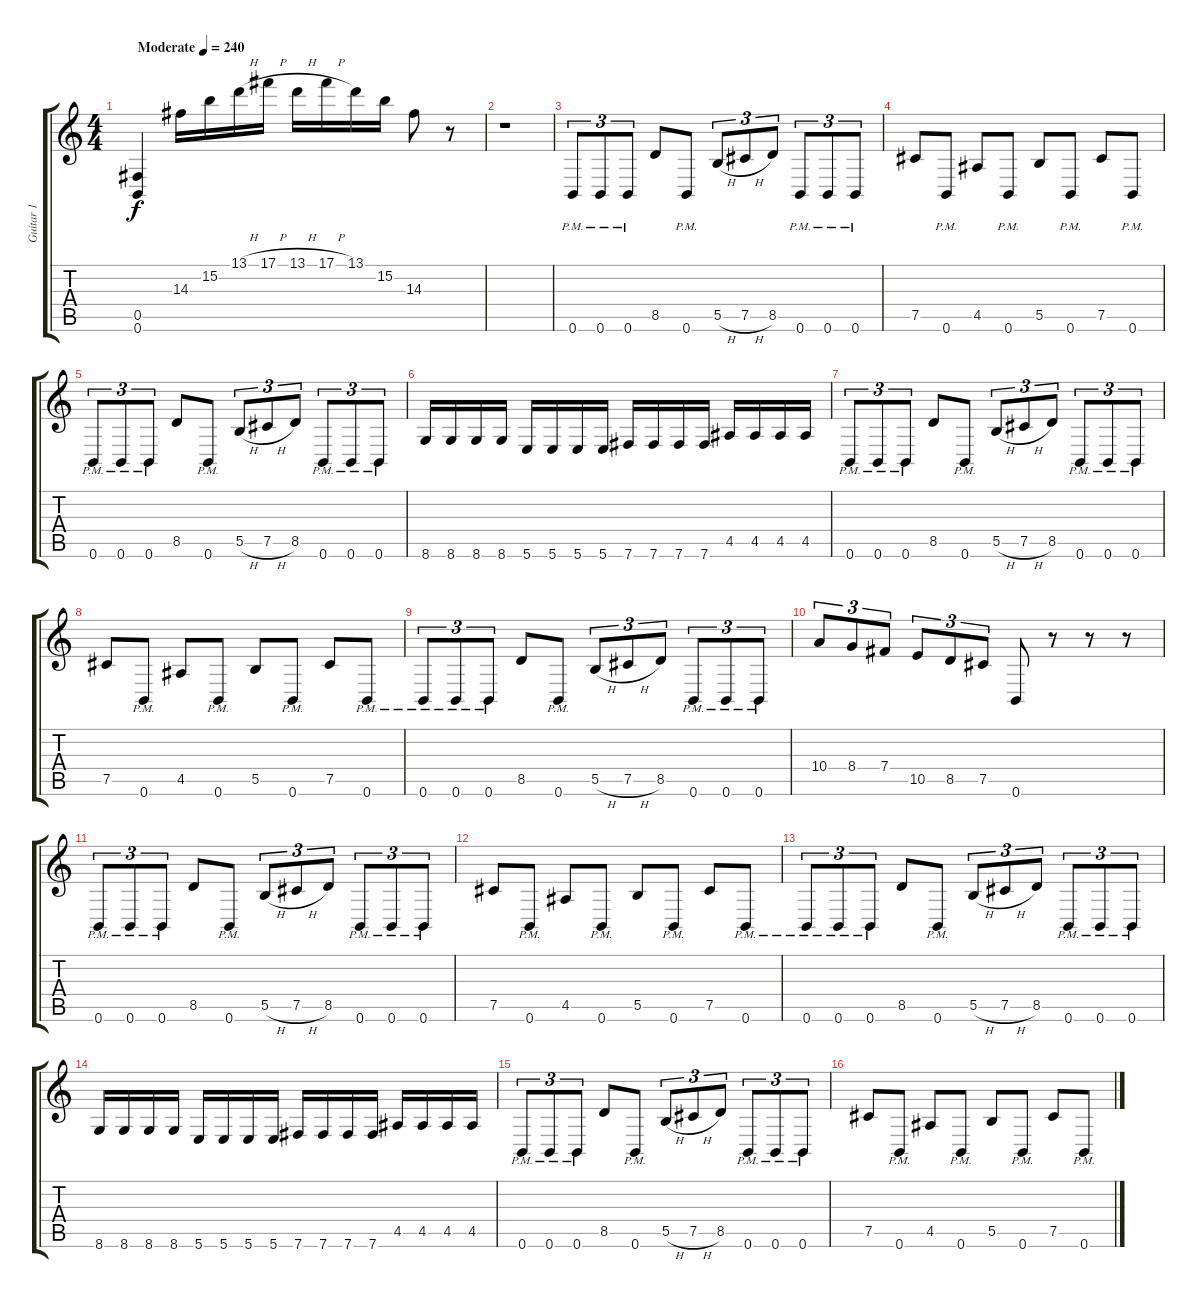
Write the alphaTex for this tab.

\track ("Guitar 1" "Guitar 1") {instrument overdrivenguitar}
\staff {score tabs}
\tuning (Db4 Ab3 E3 B2 Gb2 B1) {hide}
\ts (4 4)
\tempo (240 "Moderate")
\clef g2
\ks c
(0.5 0.6).4{dy f instrument overdrivenguitar} 14.3.16 15.2.16 13.1{h}.16 17.1{h}.16 13.1{h}.16 17.1{h}.16 13.1.16 15.2.16 14.3.8 r.8 |
r.1 |
0.6{pm}.8{tu (3 2)} 0.6{pm}.8{tu (3 2)} 0.6{pm}.8{tu (3 2)} 8.5.8 0.6{pm}.8 5.5{h}.8{tu (3 2)} 7.5{h}.8{tu (3 2)} 8.5.8{tu (3 2)} 0.6{pm}.8{tu (3 2)} 0.6{pm}.8{tu (3 2)} 0.6{pm}.8{tu (3 2)} |
7.5.8 0.6{pm}.8 4.5.8 0.6{pm}.8 5.5.8 0.6{pm}.8 7.5.8 0.6{pm}.8 |
0.6{pm}.8{tu (3 2)} 0.6{pm}.8{tu (3 2)} 0.6{pm}.8{tu (3 2)} 8.5.8 0.6{pm}.8 5.5{h}.8{tu (3 2)} 7.5{h}.8{tu (3 2)} 8.5.8{tu (3 2)} 0.6{pm}.8{tu (3 2)} 0.6{pm}.8{tu (3 2)} 0.6{pm}.8{tu (3 2)} |
8.6.16 8.6.16 8.6.16 8.6.16 5.6.16 5.6.16 5.6.16 5.6.16 7.6.16 7.6.16 7.6.16 7.6.16 4.5.16 4.5.16 4.5.16 4.5.16 |
0.6{pm}.8{tu (3 2)} 0.6{pm}.8{tu (3 2)} 0.6{pm}.8{tu (3 2)} 8.5.8 0.6{pm}.8 5.5{h}.8{tu (3 2)} 7.5{h}.8{tu (3 2)} 8.5.8{tu (3 2)} 0.6{pm}.8{tu (3 2)} 0.6{pm}.8{tu (3 2)} 0.6{pm}.8{tu (3 2)} |
7.5.8 0.6{pm}.8 4.5.8 0.6{pm}.8 5.5.8 0.6{pm}.8 7.5.8 0.6{pm}.8 |
0.6{pm}.8{tu (3 2)} 0.6{pm}.8{tu (3 2)} 0.6{pm}.8{tu (3 2)} 8.5.8 0.6{pm}.8 5.5{h}.8{tu (3 2)} 7.5{h}.8{tu (3 2)} 8.5.8{tu (3 2)} 0.6{pm}.8{tu (3 2)} 0.6{pm}.8{tu (3 2)} 0.6{pm}.8{tu (3 2)} |
10.4.8{tu (3 2)} 8.4.8{tu (3 2)} 7.4.8{tu (3 2)} 10.5.8{tu (3 2)} 8.5.8{tu (3 2)} 7.5.8{tu (3 2)} 0.6.8 r.8 r.8 r.8 |
0.6{pm}.8{tu (3 2)} 0.6{pm}.8{tu (3 2)} 0.6{pm}.8{tu (3 2)} 8.5.8 0.6{pm}.8 5.5{h}.8{tu (3 2)} 7.5{h}.8{tu (3 2)} 8.5.8{tu (3 2)} 0.6{pm}.8{tu (3 2)} 0.6{pm}.8{tu (3 2)} 0.6{pm}.8{tu (3 2)} |
7.5.8 0.6{pm}.8 4.5.8 0.6{pm}.8 5.5.8 0.6{pm}.8 7.5.8 0.6{pm}.8 |
0.6{pm}.8{tu (3 2)} 0.6{pm}.8{tu (3 2)} 0.6{pm}.8{tu (3 2)} 8.5.8 0.6{pm}.8 5.5{h}.8{tu (3 2)} 7.5{h}.8{tu (3 2)} 8.5.8{tu (3 2)} 0.6{pm}.8{tu (3 2)} 0.6{pm}.8{tu (3 2)} 0.6{pm}.8{tu (3 2)} |
8.6.16 8.6.16 8.6.16 8.6.16 5.6.16 5.6.16 5.6.16 5.6.16 7.6.16 7.6.16 7.6.16 7.6.16 4.5.16 4.5.16 4.5.16 4.5.16 |
0.6{pm}.8{tu (3 2)} 0.6{pm}.8{tu (3 2)} 0.6{pm}.8{tu (3 2)} 8.5.8 0.6{pm}.8 5.5{h}.8{tu (3 2)} 7.5{h}.8{tu (3 2)} 8.5.8{tu (3 2)} 0.6{pm}.8{tu (3 2)} 0.6{pm}.8{tu (3 2)} 0.6{pm}.8{tu (3 2)} |
7.5.8 0.6{pm}.8 4.5.8 0.6{pm}.8 5.5.8 0.6{pm}.8 7.5.8 0.6{pm}.8
